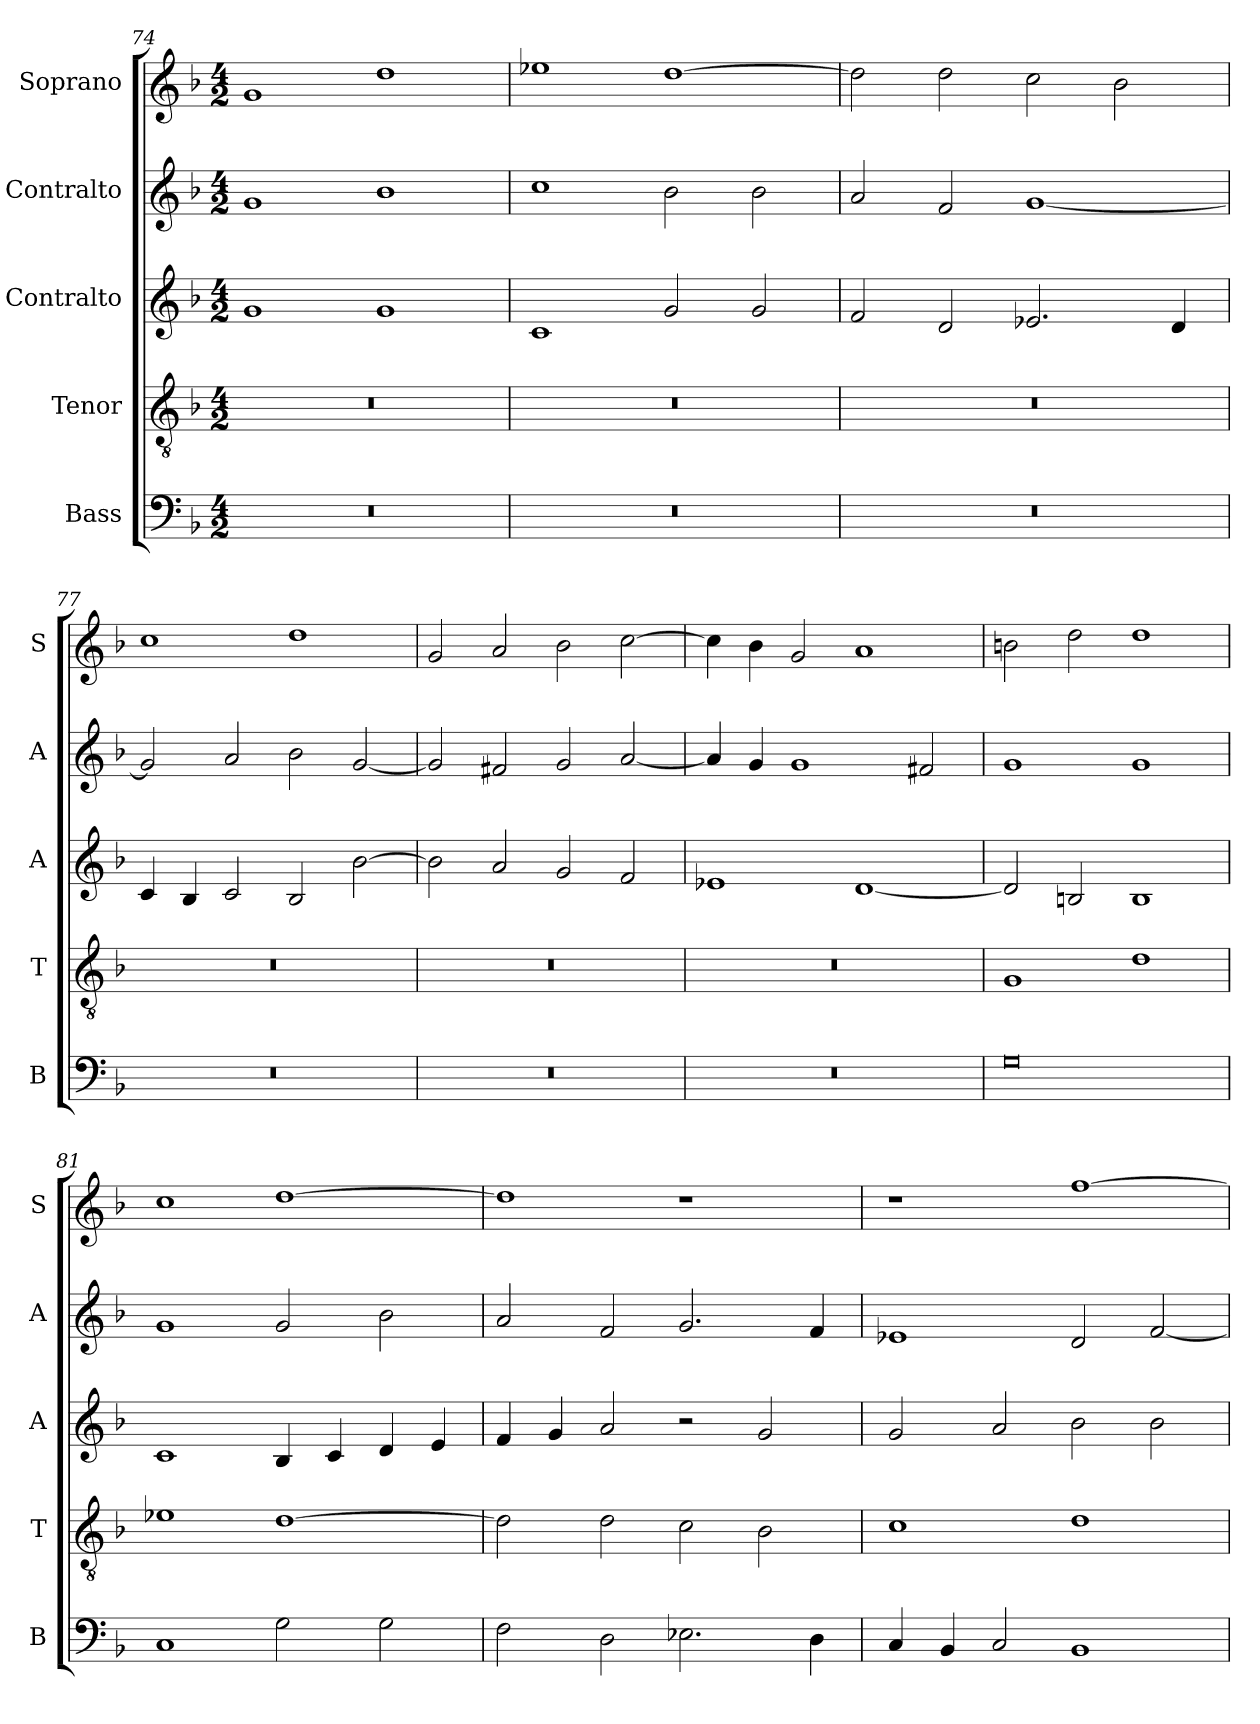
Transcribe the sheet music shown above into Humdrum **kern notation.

**kern	**kern	**kern	**kern	**kern
*part5	*part4	*part3	*part2	*part1
*staff5	*staff4	*staff3	*staff2	*staff1
*I"Bass	*I"Tenor	*I"Contralto	*I"Contralto	*I"Soprano
*I'B	*I'T	*I'A	*I'A	*I'S
*clefF4	*clefGv2	*clefG2	*clefG2	*clefG2
*k[b-]	*k[b-]	*k[b-]	*k[b-]	*k[b-]
*G:dor	*G:dor	*G:dor	*G:dor	*G:dor
*M4/2	*M4/2	*M4/2	*M4/2	*M4/2
=74	=74	=74	=74	=74
0r	0r	1g	1g	1g
.	.	1g	1b-	1dd
=75	=75	=75	=75	=75
0r	0r	1c	1cc	1ee-X
.	.	2g	2b-	[1dd
.	.	2g	2b-	.
=76	=76	=76	=76	=76
0r	0r	2f	2a	2dd]
.	.	2d	2f	2dd
.	.	2.e-X	[1g	2cc
.	.	.	.	2b-
.	.	4d	.	.
=77	=77	=77	=77	=77
0r	0r	4c	2g]	1cc
.	.	4B-	.	.
.	.	2c	2a	.
.	.	2B-	2b-	1dd
.	.	[2b-	[2g	.
=78	=78	=78	=78	=78
0r	0r	2b-]	2g]	2g
.	.	2a	2f#X	2a
.	.	2g	2g	2b-
.	.	2f	[2a	[2cc
=79	=79	=79	=79	=79
0r	0r	1e-X	4a]	4cc]
.	.	.	4g	4b-
.	.	.	1g	2g
.	.	[1d	.	1a
.	.	.	2f#X	.
=80	=80	=80	=80	=80
0G	1G	2d]	1g	2bn
.	.	2Bn	.	2dd
.	1d	1B	1g	1dd
=81	=81	=81	=81	=81
1C	1e-X	1c	1g	1cc
2G	[1d	4B-	2g	[1dd
.	.	4c	.	.
2G	.	4d	2b-	.
.	.	4e	.	.
=82	=82	=82	=82	=82
2F	2d]	4f	2a	1dd]
.	.	4g	.	.
2D	2d	2a	2f	.
2.E-X	2c	2r	2.g	1r
.	2B-	2g	.	.
4D	.	.	4f	.
=83	=83	=83	=83	=83
4C	1c	2g	1e-X	1r
4BB-	.	.	.	.
2C	.	2a	.	.
1BB-	1d	2b-	2d	[1ff
.	.	2b-	[2f	.
=	=	=	=	=
*-	*-	*-	*-	*-
